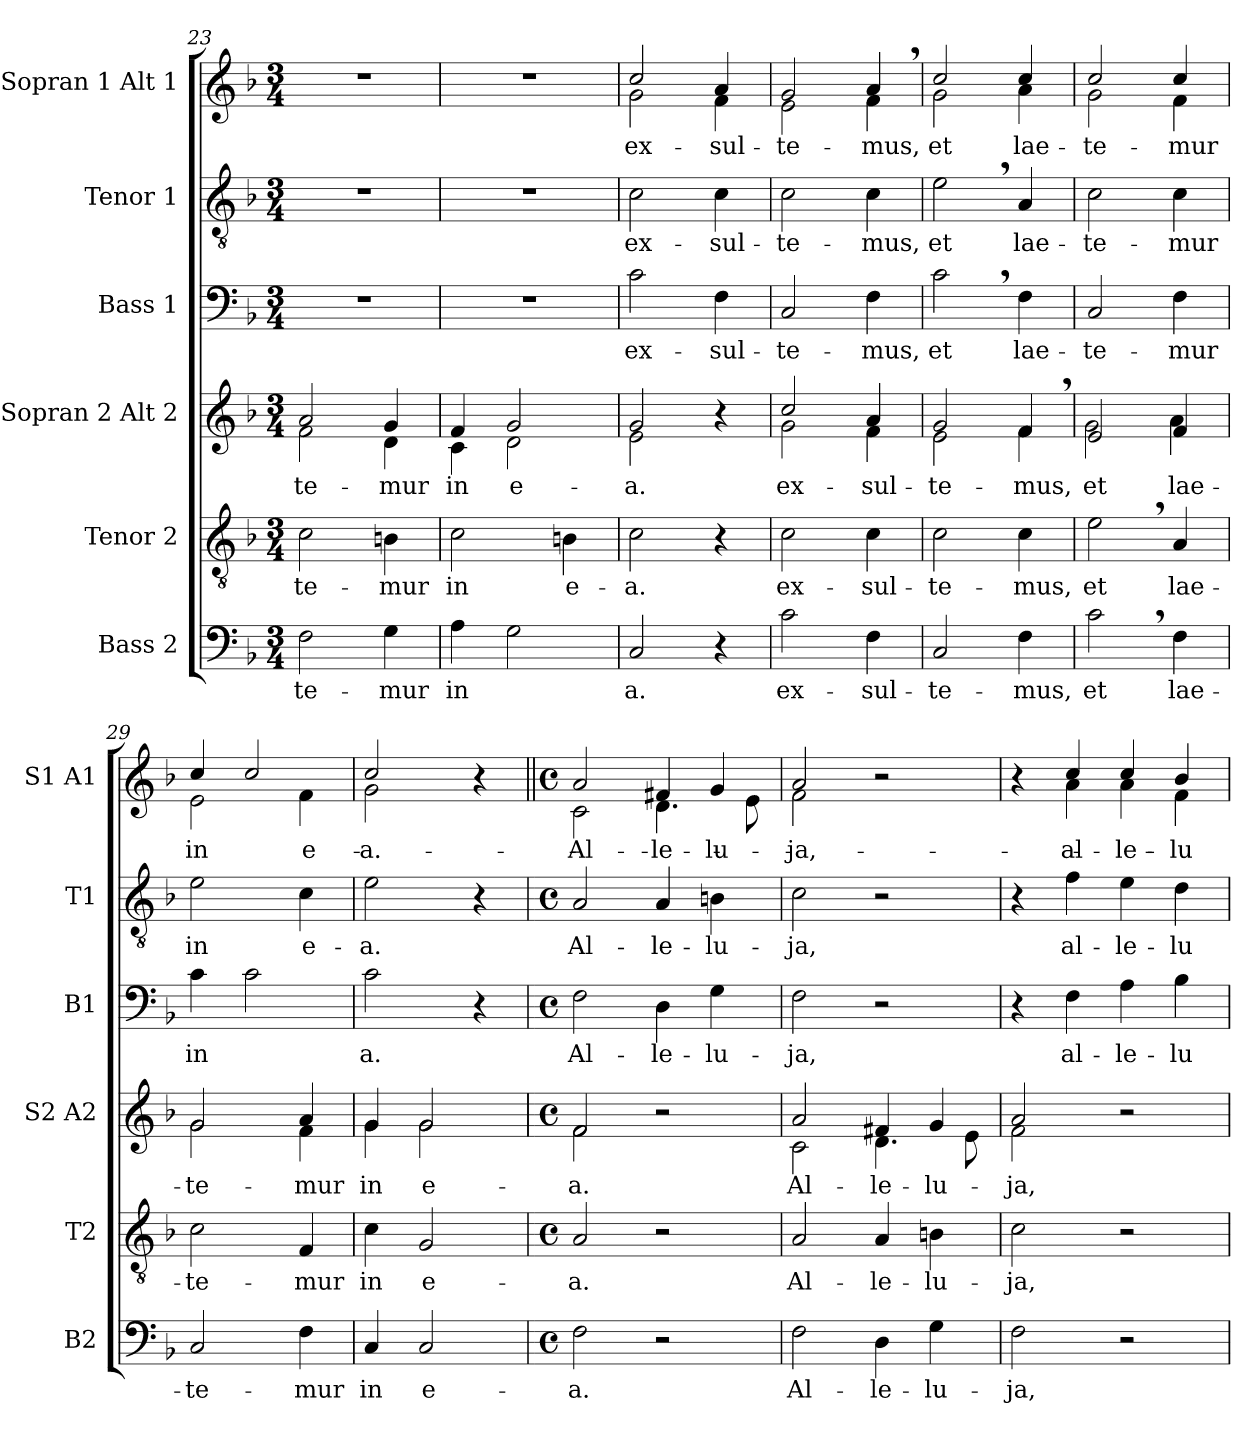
**kern	**text	**kern	**text	**kern	**text	**kern	**text	**kern	**text	**kern	**text
*part6	*part6	*part5	*part5	*part4	*part4	*part3	*part3	*part2	*part2	*part1	*part1
*staff6	*staff6	*staff5	*staff5	*staff4	*staff4	*staff3	*staff3	*staff2	*staff2	*staff1	*staff1
*I"Bass 2	*	*I"Tenor 2	*	*I"Sopran 2  Alt 2	*	*I"Bass 1	*	*I"Tenor 1	*	*I"Sopran 1  Alt 1	*
*I'B2	*	*I'T2	*	*I'S2  A2	*	*I'B1	*	*I'T1	*	*I'S1  A1	*
*clefF4	*	*clefGv2	*	*clefG2	*	*clefF4	*	*clefGv2	*	*clefG2	*
*k[b-]	*	*k[b-]	*	*k[b-]	*	*k[b-]	*	*k[b-]	*	*k[b-]	*
*F:	*	*F:	*	*F:	*	*F:	*	*F:	*	*F:	*
*M3/4	*	*M3/4	*	*M3/4	*	*M3/4	*	*M3/4	*	*M3/4	*
=23	=23	=23	=23	=23	=23	=23	=23	=23	=23	=23	=23
!	!LO:LY:a:cj	!	!LO:LY:b:cj	!	!LO:LY:b:cj	!LO:N:vis=1	!	!LO:N:vis=1	!	!LO:N:vis=1	!
*	*	*	*	*^	*	*	*	*	*	*	*
2F\	-te-	2c\	-te-	2a/	2f\	-te-	2.r	.	2.r	.	2.r	.
!	!LO:LY:a:cj	!	!LO:LY:b:cj	!	!	!LO:LY:b:cj	!	!	!	!	!	!
4G\	-mur	4Bn\	-mur	4g/	4d\	-mur	.	.	.	.	.	.
!!LO:PB:g=z
=24	=24	=24	=24	=24	=24	=24	=24	=24	=24	=24	=24	=24
!	!LO:LY:a:cj	!	!LO:LY:b:cj	!	!	!LO:LY:b:cj	!LO:N:vis=1	!	!LO:N:vis=1	!	!LO:N:vis=1	!
4A\	in	2c\	in	4f/	4c\	in	2.r	.	2.r	.	2.r	.
!	!	!	!	!	!	!LO:LY:b:cj	!	!	!	!	!	!
2G\	.	.	.	2g/	2d\	e-	.	.	.	.	.	.
!	!	!	!LO:LY:b:rj	!	!	!	!	!	!	!	!	!
.	.	4Bn\	e-	.	.	.	.	.	.	.	.	.
=25	=25	=25	=25	=25	=25	=25	=25	=25	=25	=25	=25	=25
!	!LO:LY:a:cj	!	!LO:LY:b:cj	!	!	!LO:LY:b:cj	!	!LO:LY:a:cj	!	!LO:LY:b:cj	!	!LO:LY:b:cj
*	*	*	*	*	*	*	*	*	*	*	*^	*
2C/	a.	2c\	-a.	2g/	2e\	-a.	2c\	ex-	2c\	ex-	2cc/	2g\	ex-
!	!	!	!	!	!	!	!	!LO:LY:a:cj	!	!LO:LY:b:cj	!	!	!LO:LY:b:cj
4r	.	4r	.	4r	4ryy	.	4F\	-sul-	4c\	-sul-	4a/	4f\	-sul-
=26	=26	=26	=26	=26	=26	=26	=26	=26	=26	=26	=26	=26	=26
!	!LO:LY:a:cj	!	!LO:LY:b:cj	!	!	!LO:LY:b:cj	!	!LO:LY:a:cj	!	!LO:LY:b:cj	!	!	!LO:LY:b:cj
2c\	ex-	2c\	ex-	2cc/	2g\	ex-	2C/	-te-	2c\	-te-	2g/	2e\	-te-
!	!LO:LY:a:cj	!	!LO:LY:b:cj	!	!	!LO:LY:b:cj	!	!LO:LY:a:cj	!	!LO:LY:b:cj	!	!	!LO:LY:b:cj
4F\	-sul-	4c\	-sul-	4a/	4f\	-sul-	4F\	-mus,	4c\	-mus,	4a,>/	4f\	-mus,
=27	=27	=27	=27	=27	=27	=27	=27	=27	=27	=27	=27	=27	=27
!	!LO:LY:a:cj	!	!LO:LY:b:cj	!	!	!LO:LY:b:cj	!	!LO:LY:a:cj	!	!LO:LY:b:cj	!	!	!LO:LY:b:cj
2C/	-te-	2c\	-te-	2g/	2e\	-te-	2c,<\	et	2e,>\	et	2cc/	2g\	et
!	!LO:LY:a:cj	!	!LO:LY:b:cj	!	!	!LO:LY:b:cj	!	!LO:LY:a:cj	!	!LO:LY:b:cj	!	!	!LO:LY:b:cj
4F\	-mus,	4c\	-mus,	4f,>/	4f\	-mus,	4F\	lae-	4A/	lae-	4cc/	4a\	lae-
=28	=28	=28	=28	=28	=28	=28	=28	=28	=28	=28	=28	=28	=28
!	!LO:LY:a:cj	!	!LO:LY:b:cj	!	!	!LO:LY:b:cj	!	!LO:LY:a:cj	!	!LO:LY:b:cj	!	!	!LO:LY:b:cj
2c,<\	et	2e,>\	et	2e/	2g\	et	2C/	-te-	2c\	-te-	2cc/	2g\	-te-
!	!LO:LY:a:cj	!	!LO:LY:b:cj	!	!	!LO:LY:b:cj	!	!LO:LY:a:cj	!	!LO:LY:b:cj	!	!	!LO:LY:b:cj
4F\	lae-	4A/	lae-	4f/	4a\	lae-	4F\	-mur	4c\	-mur	4cc/	4f\	-mur
=29	=29	=29	=29	=29	=29	=29	=29	=29	=29	=29	=29	=29	=29
!	!LO:LY:a:cj	!	!LO:LY:b:cj	!	!	!LO:LY:b:cj	!	!LO:LY:a:cj	!	!LO:LY:b:cj	!	!	!LO:LY:b:cj
2C/	-te-	2c\	-te-	2g/	2g\	-te-	4c\	in	2e\	in	4cc/	2e\	in
.	.	.	.	.	.	.	2c\	.	.	.	2cc/	.	.
!	!LO:LY:a:cj	!	!LO:LY:b:cj	!	!	!LO:LY:b:cj	!	!	!	!LO:LY:b:rj	!	!	!LO:LY:b:rj
4F\	-mur	4F/	-mur	4a/	4f\	-mur	.	.	4c\	e-	.	4f\	e-
=30	=30	=30	=30	=30	=30	=30	=30	=30	=30	=30	=30	=30	=30
!	!LO:LY:a:cj	!	!LO:LY:b:cj	!	!	!LO:LY:b:cj	!	!LO:LY:a:cj	!	!LO:LY:b:cj	!	!	!LO:LY:b:cj
4C/	in	4c\	in	4g/	4g\	in	2c\	a.	2e\	-a.	2cc/	2g\	-a.
!	!LO:LY:a:cj	!	!LO:LY:b:cj	!	!	!LO:LY:b:cj	!	!	!	!	!	!	!
2C/	e-	2G/	e-	2g/	2g\	e-	.	.	.	.	.	.	.
.	.	.	.	.	.	.	4r	.	4r	.	4r	4ryy	.
=31	=31||	=31	=31||	=31	=31	=31||	=31	=31||	=31	=31||	=31||	=31||	=31||
*M4/4	*	*M4/4	*	*M4/4	*	*	*M4/4	*	*M4/4	*	*M4/4	*	*
*met(c)	*	*met(c)	*	*met(c)	*	*	*met(c)	*	*met(c)	*	*met(c)	*	*
!	!LO:LY:a:cj	!	!LO:LY:b:cj	!	!	!LO:LY:b:cj	!	!LO:LY:a:cj	!	!LO:LY:b:cj	!	!	!LO:LY:b:cj
2F\	-a.	2A/	-a.	2f/	2f\	-a.	2F\	Al-	2A/	Al-	2a/	2c\	Al-
!	!	!	!	!	!	!	!	!LO:LY:a:cj	!	!LO:LY:b:cj	!	!	!LO:LY:b:cj
2r	.	2r	.	2r	2ryy	.	4D\	-le-	4A/	-le-	4f#X/	4.d\	-le-
!	!	!	!	!	!	!	!	!LO:LY:a:cj	!	!LO:LY:b:cj	!	!	!LO:LY:b
.	.	.	.	.	.	.	4G\	-lu-	4Bn\	-lu-	4g/	.	-lu-
.	.	.	.	.	.	.	.	.	.	.	.	8e\	.
!!LO:LB:g=z	!!
=32	=32	=32	=32	=32	=32	=32	=32	=32	=32	=32	=32	=32	=32
!	!LO:LY:a:cj	!	!LO:LY:b:cj	!	!	!LO:LY:b:cj	!	!LO:LY:a:cj	!	!LO:LY:b:cj	!	!	!LO:LY:b:cj
2F\	Al-	2A/	Al-	2a/	2c\	Al-	2F\	-ja,	2c\	-ja,	2a/	2f\	-ja,
!	!LO:LY:a:cj	!	!LO:LY:b:cj	!	!	!LO:LY:b:cj	!	!	!	!	!	!	!
4D\	-le-	4A/	-le-	4f#X/	4.d\	-le-	2r	.	2r	.	2r	2ryy	.
!	!LO:LY:a:cj	!	!LO:LY:b:cj	!	!	!LO:LY:b	!	!	!	!	!	!	!
4G\	-lu-	4Bn\	-lu-	4g/	.	-lu-	.	.	.	.	.	.	.
.	.	.	.	.	8e\	.	.	.	.	.	.	.	.
=33	=33	=33	=33	=33	=33	=33	=33	=33	=33	=33	=33	=33	=33
!	!LO:LY:a:cj	!	!LO:LY:b:cj	!	!	!LO:LY:b:cj	!	!	!	!	!	!	!
2F\	-ja,	2c\	-ja,	2a/	2f\	-ja,	4r	.	4r	.	4r	4ryy	.
!	!	!	!	!	!	!	!	!LO:LY:a:cj	!	!LO:LY:b:cj	!	!	!LO:LY:b:cj
.	.	.	.	.	.	.	4F\	al-	4f\	al-	4cc/	4a\	al-
!	!	!	!	!	!	!	!	!LO:LY:a:cj	!	!LO:LY:b:cj	!	!	!LO:LY:b:cj
2r	.	2r	.	2r	2ryy	.	4A\	-le-	4e\	-le-	4cc/	4a\	-le-
!	!	!	!	!	!	!	!	!LO:LY:a:cj	!	!LO:LY:b:cj	!	!	!LO:LY:b:cj
.	.	.	.	.	.	.	4B-\	-lu-	4d\	-lu-	4b-/	4f\	-lu-
*	*	*	*	*v	*v	*	*	*	*	*	*v	*v	*
=	=	=	=	=	=	=	=	=	=	=	=
*-	*-	*-	*-	*-	*-	*-	*-	*-	*-	*-	*-
